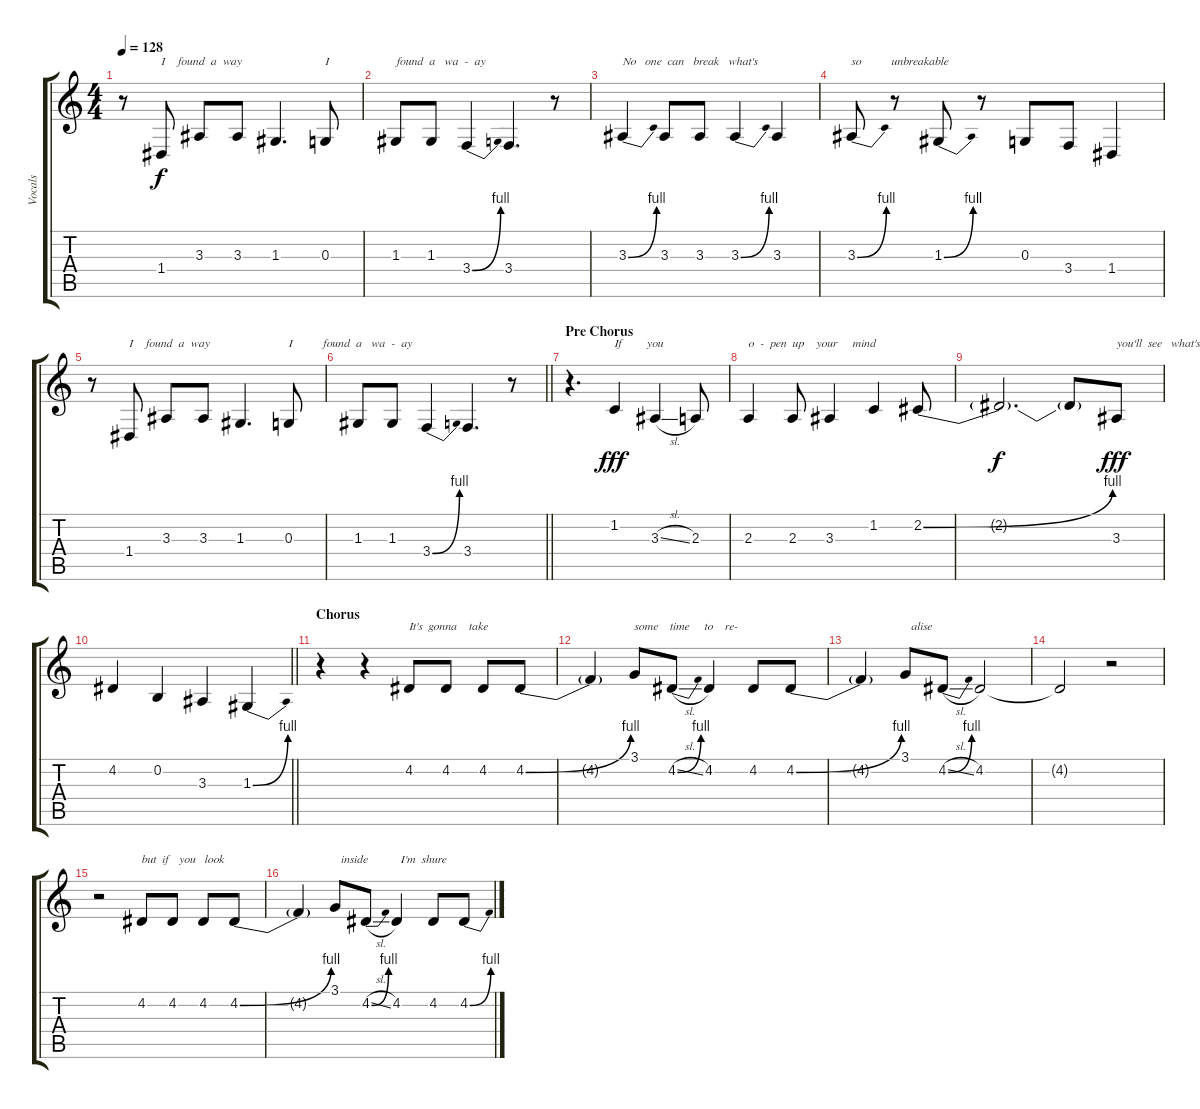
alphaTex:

\track ("Vocals" "Vocals") {instrument lead6voice}
\staff {score tabs}
\tuning (E4 B3 G3 D3 A2 E2) {hide}
\ts (4 4)
\tempo 128
\clef g2
\ks c
r.8{dy f} 1.4.8{txt "I    found  a  way"} 3.3.8 3.3.8 1.3.4{d} 0.3.8{txt "I"} |
1.3.8{txt "found  a   wa  -  ay"} 1.3.8 3.4{be (bend 0 0 60 4)}.4 3.4.4{d} r.8 |
3.3{be (bend 0 0 60 4)}.4{txt "No   one  can   break   what's "} 3.3.8 3.3.8 3.3{be (bend 0 0 60 4)}.4 3.3.4 |
3.3{be (bend 0 0 60 4)}.8{txt "so          unbreakable"} r.8 1.3{be (bend 0 0 60 4)}.8 r.8 0.3.8 3.4.8 1.4.4 |
r.8 1.4.8{txt "I    found  a  way"} 3.3.8 3.3.8 1.3.4{d} 0.3.8{txt "I          found  a   wa  -  ay"} |
\barLineRight lightlight
1.3.8 1.3.8 3.4{be (bend 0 0 60 4)}.4 3.4.4{d} r.8 |
\section ("" "Pre Chorus")
r.4{d} 1.2.4{txt "If        you" dy fff} 3.3{sl}.4 2.3.8 |
2.3.4{txt "o  -  pen  up    your     mind"} 2.3.8 3.3.4 1.2.4 2.2{be (bend 0 0 60 4)}.8 |
2.2{t}.2{d dy f} 2.2{t}.8 3.3.8{txt "you'll  see   what's   in - side" dy fff} |
\barLineRight lightlight
4.2.4 0.2.4 3.3.4 1.3{be (bend 0 0 60 4)}.4 |
\section ("" "Chorus")
r.4 r.4 4.2.8{txt "It's  gonna    take "} 4.2.8 4.2.8 4.2{be (bend 0 0 60 4)}.8 |
4.2{t}.4 3.1.8{txt "some    time     to    re-"} 4.2{be (bend 0 0 60 4) sl}.8 4.2.4 4.2.8 4.2{be (bend 0 0 60 4)}.8 |
4.2{t}.4 3.1.8{txt "  alise"} 4.2{be (bend 0 0 60 4) sl}.8 4.2.2 |
4.2{t}.2 r.2 |
r.2 4.2.8{txt "but  if   you   look "} 4.2.8 4.2.8 4.2{be (bend 0 0 60 4)}.8 |
4.2{t}.4 3.1.8{txt "  inside           I'm  shure"} 4.2{be (bend 0 0 60 4) sl}.8 4.2.4 4.2.8 4.2{be (bend 0 0 60 4)}.8
